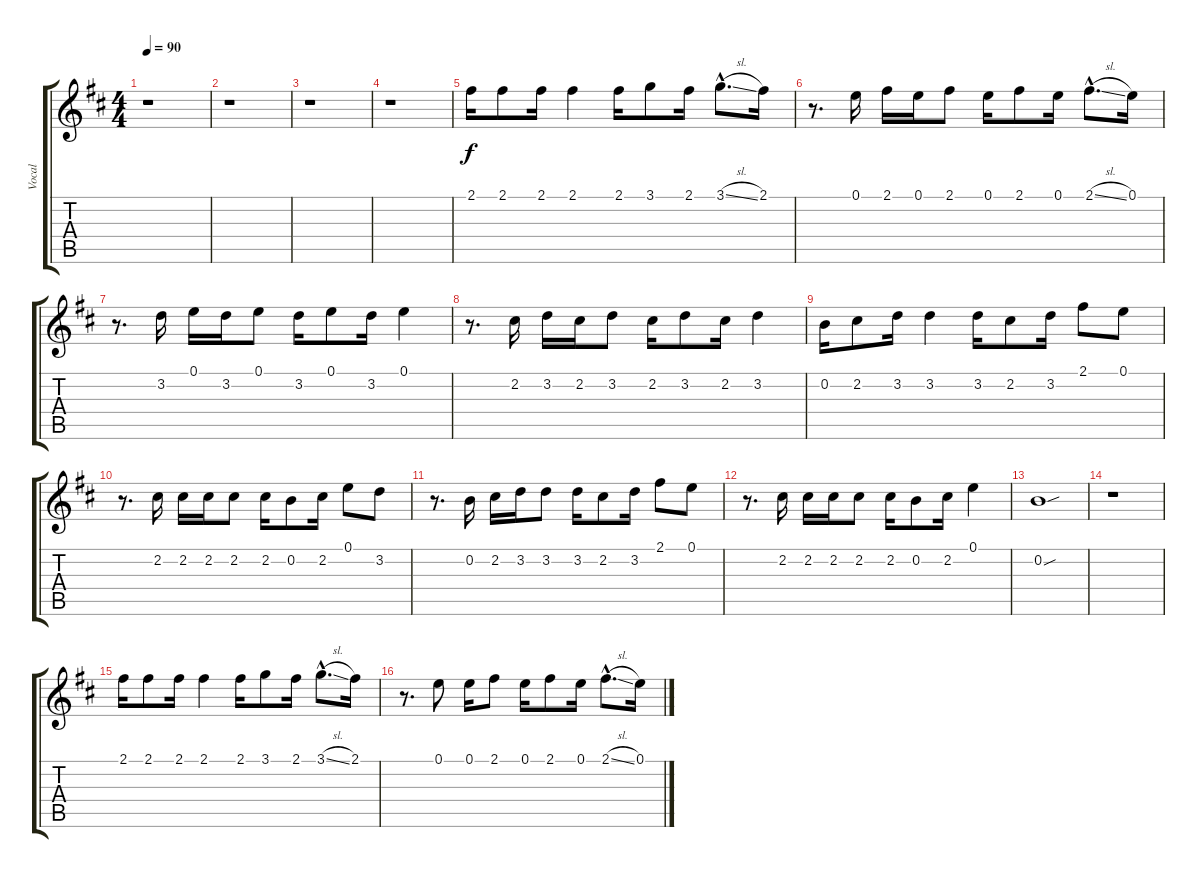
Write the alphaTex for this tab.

\track ("Vocal" "Vocal") {instrument acousticguitarsteel}
\staff {score tabs}
\tuning (E4 B3 G3 D3 A2 E2) {hide}
\ts (4 4)
\tempo 90
\clef g2
\ks bminor
r.1{dy f instrument acousticguitarsteel} |
r.1 |
r.1 |
r.1 |
2.1.16 2.1.8 2.1.16 2.1.4 2.1.16 3.1.8 2.1.16 3.1{sl hac}.8{d} 2.1.16 |
r.8{d} 0.1.16 2.1.16 0.1.16 2.1.8 0.1.16 2.1.8 0.1.16 2.1{sl hac}.8{d} 0.1.16 |
r.8{d} 3.2.16 0.1.16 3.2.16 0.1.8 3.2.16 0.1.8 3.2.16 0.1.4 |
r.8{d} 2.2.16 3.2.16 2.2.16 3.2.8 2.2.16 3.2.8 2.2.16 3.2.4 |
0.2.16 2.2.8 3.2.16 3.2.4 3.2.16 2.2.8 3.2.16 2.1.8 0.1.8 |
r.8{d} 2.2.16 2.2.16 2.2.16 2.2.8 2.2.16 0.2.8 2.2.16 0.1.8 3.2.8 |
r.8{d} 0.2.16 2.2.16 3.2.16 3.2.8 3.2.16 2.2.8 3.2.16 2.1.8 0.1.8 |
r.8{d} 2.2.16 2.2.16 2.2.16 2.2.8 2.2.16 0.2.8 2.2.16 0.1.4 |
0.2{sou}.1 |
r.1 |
2.1.16 2.1.8 2.1.16 2.1.4 2.1.16 3.1.8 2.1.16 3.1{sl hac}.8{d} 2.1.16 |
r.8{d} 0.1.8 0.1.16 2.1.8 0.1.16 2.1.8 0.1.16 2.1{sl hac}.8{d} 0.1.16
